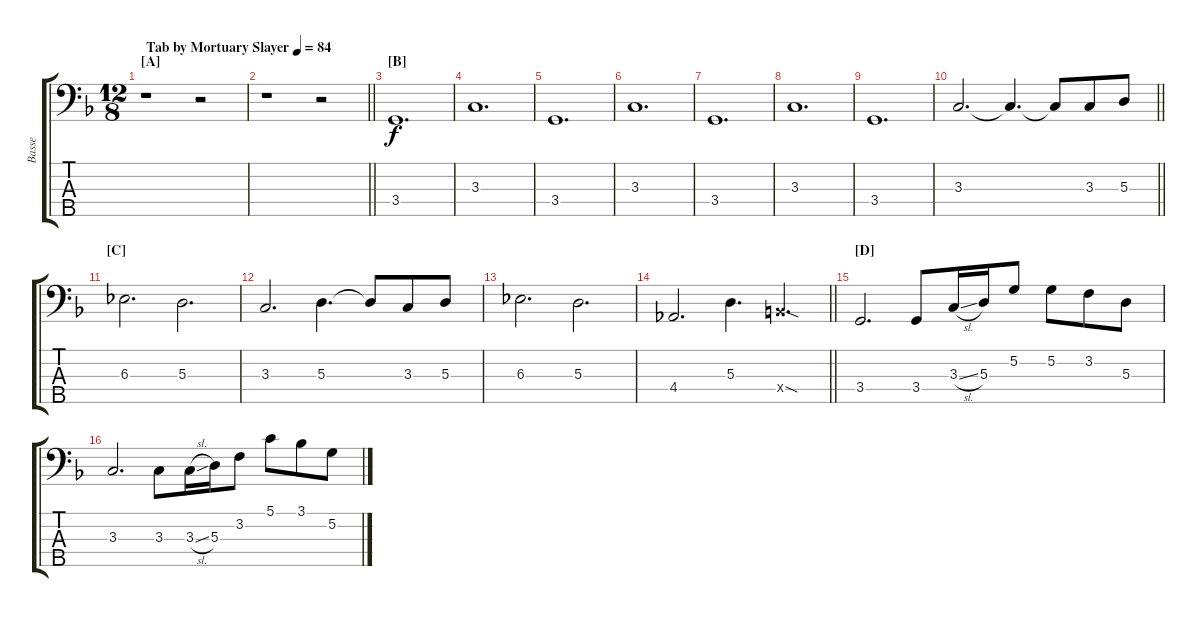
\track ("Basse" "Basse") {instrument electricbassfinger}
\staff {score tabs}
\tuning (G2 D2 A1 E1 B0) {hide}
\ts (12 8)
\section ("" "[A]")
\tempo (84 "Tab by Mortuary Slayer")
\clef f4
\ks dminor
r.1{txt "" dy f instrument electricbassfinger} r.2 |
\barLineRight lightlight
r.1 r.2 |
\section ("" "[B]")
3.4.1{d} |
3.3.1{d} |
3.4.1{d} |
3.3.1{d} |
3.4.1{d} |
3.3.1{d} |
3.4.1{d} |
\barLineRight lightlight
3.3.2{d} 3.3{t}.4{d} 3.3{t}.8 3.3.8 5.3.8 |
\section ("" "[C]")
6.3.2{d} 5.3.2{d} |
3.3.2{d} 5.3.4{d} 5.3{t}.8 3.3.8 5.3.8 |
6.3.2{d} 5.3.2{d} |
\barLineRight lightlight
4.4.2{d} 5.3.4{d} 7.4{sod x}.4{d} |
\section ("" "[D]")
3.4.2{d} 3.4.8 3.3{sl}.16 5.3.16 5.2.8 5.2.8 3.2.8 5.3.8 |
3.3.2{d} 3.3.8 3.3{sl}.16 5.3.16 3.2.8 5.1.8 3.1.8 5.2.8
